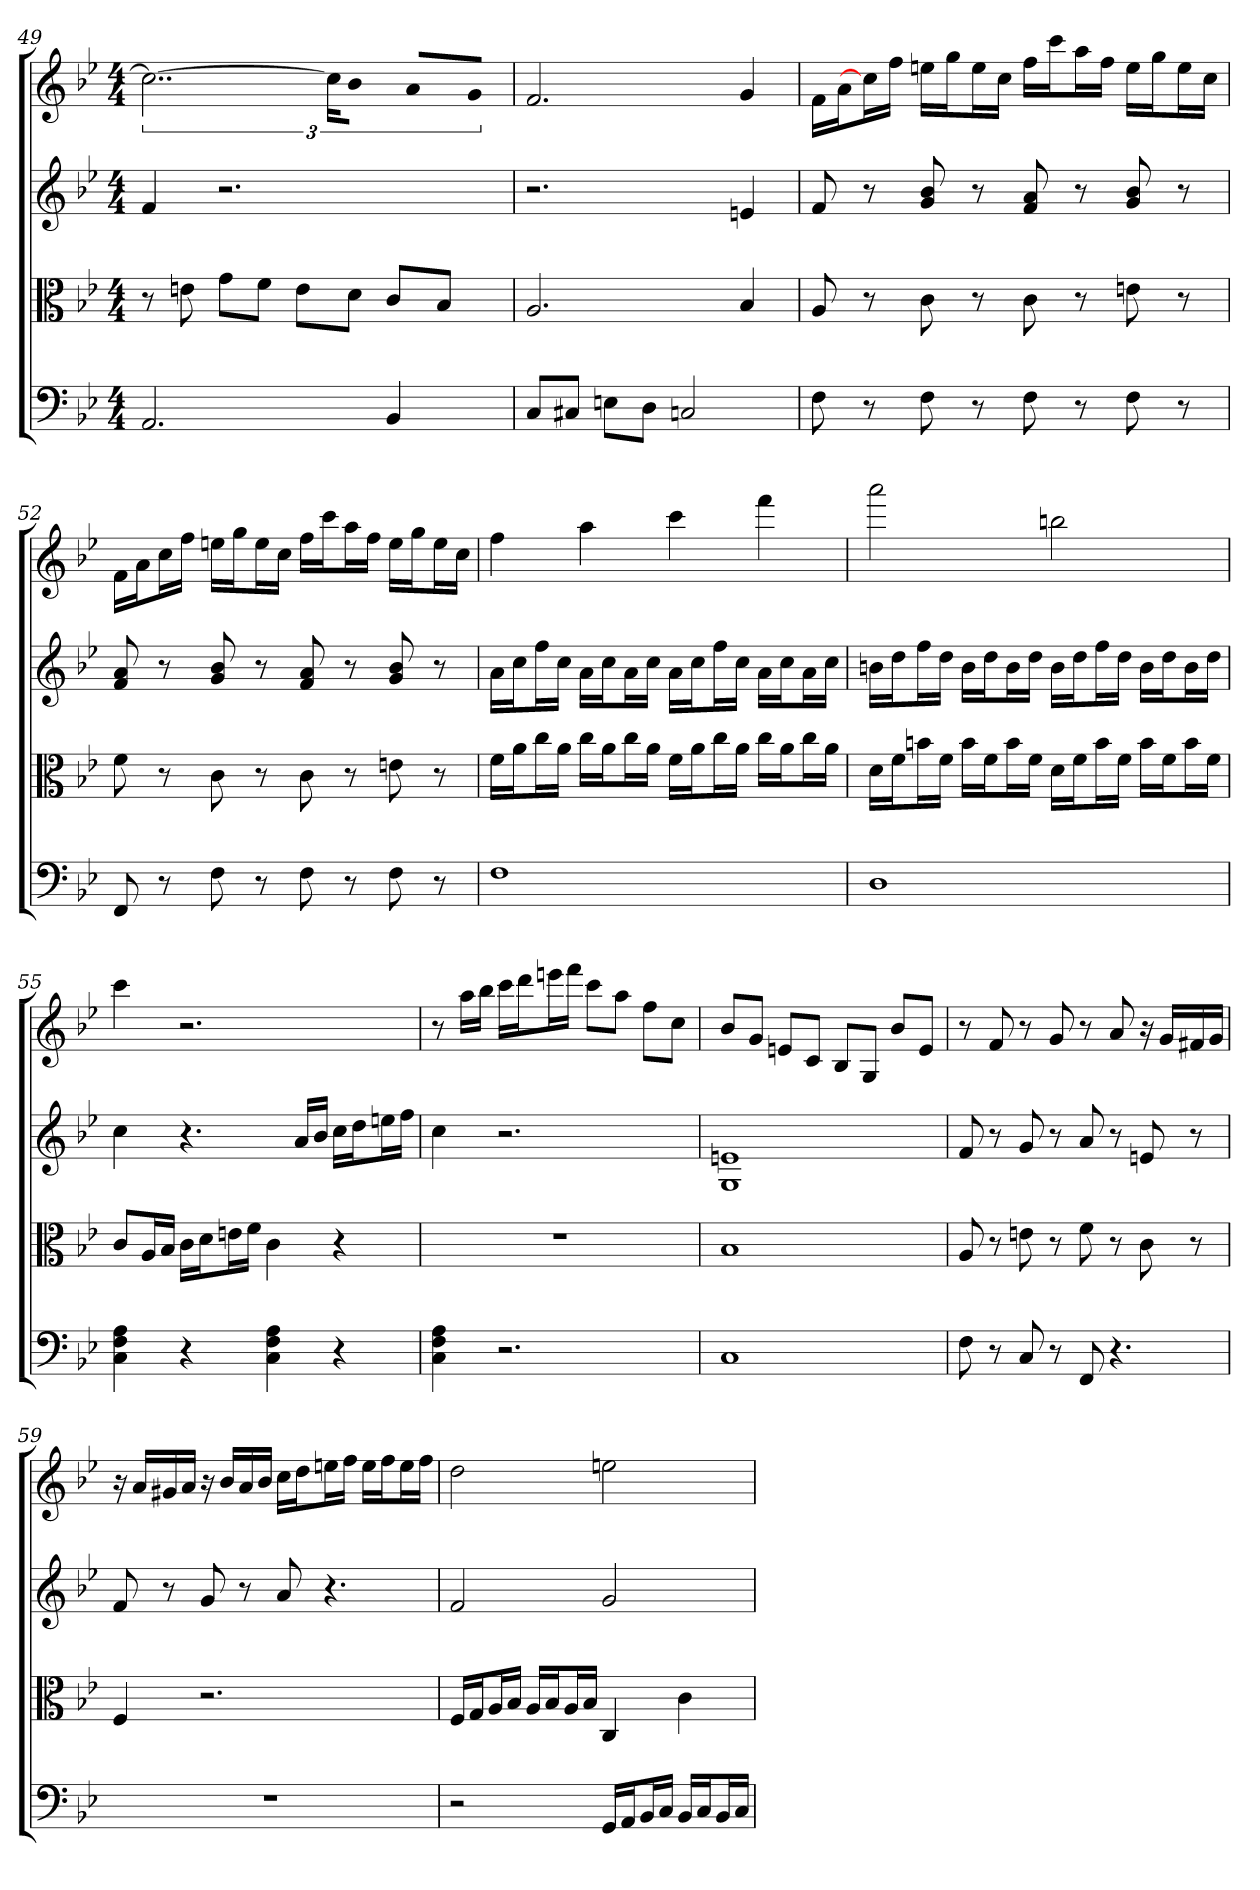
**kern	**kern	**kern	**kern
*part4	*part3	*part2	*part1
*staff4	*staff3	*staff2	*staff1
*clefF4	*clefC3	*	*
*k[b-e-]	*k[b-e-]	*k[b-e-]	*k[b-e-]
*B-:	*B-:	*B-:	*B-:
*M4/4	*M4/4	*M4/4	*M4/4
=49	=49	=49	=49
2.AA	8r	4f	3..cc_
.	8en	.	.
.	8g\L	2.r	.
.	8f\J	.	.
.	8e\L	.	.
.	.	.	24ccKL]
.	8d\J	.	8b-J
4BB-	8c/L	.	8aL
.	8B-/J	.	8gJ
=50	=50	=50	=50
8C/L	2.A	2.r	2.f
8C#X/J	.	.	.
8En\L	.	.	.
8D\J	.	.	.
2Cn	.	.	.
.	4B-	4en	4g
=51	=51	=51	=51
8F	8A	8f	16fLL
.	.	.	16aJ
8r	8r	8r	16ccL]
.	.	.	16ffJJ
8F	8c	8g 8b-	16eenLL
.	.	.	16ggJ
8r	8r	8r	16eeL
.	.	.	16ccJJ
8F	8c	8f 8a	16ffLL
.	.	.	16cccJ
8r	8r	8r	16aaL
.	.	.	16ffJJ
8F	8en	8g 8b-	16eeLL
.	.	.	16ggJ
8r	8r	8r	16eeL
.	.	.	16ccJJ
=52	=52	=52	=52
8FF	8f	8f 8a	16fLL
.	.	.	16aJ
8r	8r	8r	16ccL
.	.	.	16ffJJ
8F	8c	8g 8b-	16eenLL
.	.	.	16ggJ
8r	8r	8r	16eeL
.	.	.	16ccJJ
8F	8c	8f 8a	16ffLL
.	.	.	16cccJ
8r	8r	8r	16aaL
.	.	.	16ffJJ
8F	8en	8g 8b-	16eeLL
.	.	.	16ggJ
8r	8r	8r	16eeL
.	.	.	16ccJJ
=53	=53	=53	=53
1F	16f\LL	16aLL	4ff
.	16a\J	16ccJ	.
.	16cc\L	16ffL	.
.	16a\JJ	16ccJJ	.
.	16cc\LL	16aLL	4aa
.	16a\J	16ccJ	.
.	16cc\L	16aL	.
.	16a\JJ	16ccJJ	.
.	16f\LL	16aLL	4ccc
.	16a\J	16ccJ	.
.	16cc\L	16ffL	.
.	16a\JJ	16ccJJ	.
.	16cc\LL	16aLL	4fff
.	16a\J	16ccJ	.
.	16cc\L	16aL	.
.	16a\JJ	16ccJJ	.
=54	=54	=54	=54
1D	16d\LL	16bnLL	2aaa
.	16f\J	16ddJ	.
.	16bn\L	16ffL	.
.	16f\JJ	16ddJJ	.
.	16b\LL	16bLL	.
.	16f\J	16ddJ	.
.	16b\L	16bL	.
.	16f\JJ	16ddJJ	.
.	16d\LL	16bLL	2bbn
.	16f\J	16ddJ	.
.	16b\L	16ffL	.
.	16f\JJ	16ddJJ	.
.	16b\LL	16bLL	.
.	16f\J	16ddJ	.
.	16b\L	16bL	.
.	16f\JJ	16ddJJ	.
=55	=55	=55	=55
4C 4F 4A	8c/L	4cc	4ccc
.	16A/L	.	.
.	16B-/JJ	.	.
4r	16c\LL	4.r	2.r
.	16d\J	.	.
.	16en\L	.	.
.	16f\JJ	.	.
4C 4F 4A	4c	.	.
.	.	16aLL	.
.	.	16b-JJ	.
4r	4r	16ccLL	.
.	.	16ddJ	.
.	.	16eenL	.
.	.	16ffJJ	.
=56	=56	=56	=56
4C 4F 4A	1r	4cc	8r
.	.	.	16aaLL
.	.	.	16bb-JJ
2.r	.	2.r	16cccLL
.	.	.	16dddJ
.	.	.	16eeenL
.	.	.	16fffJJ
.	.	.	8cccL
.	.	.	8aaJ
.	.	.	8ffL
.	.	.	8ccJ
=57	=57	=57	=57
1C	1B-	1G 1en	8b-L
.	.	.	8gJ
.	.	.	8enL
.	.	.	8cJ
.	.	.	8B-L
.	.	.	8GJ
.	.	.	8b-L
.	.	.	8eJ
=58	=58	=58	=58
8F	8A	8f	8r
8r	8r	8r	8f
8C	8en	8g	8r
8r	8r	8r	8g
8FF	8f	8a	8r
4.r	8r	8r	8a
.	8c	8en	16r
.	.	.	16gLL
.	8r	8r	16f#X
.	.	.	16gJJ
=59	=59	=59	=59
1r	4F	8f	16r
.	.	.	16aLL
.	.	8r	16g#X
.	.	.	16aJJ
.	2.r	8g	16r
.	.	.	16b-LL
.	.	8r	16a
.	.	.	16b-JJ
.	.	8a	16ccLL
.	.	.	16ddJ
.	.	4.r	16eenL
.	.	.	16ffJJ
.	.	.	16eeLL
.	.	.	16ffJ
.	.	.	16eeL
.	.	.	16ffJJ
=60	=60	=60	=60
2r	16F/LL	2f	2dd
.	16G/J	.	.
.	16A/L	.	.
.	16B-/JJ	.	.
.	16A/LL	.	.
.	16B-/J	.	.
.	16A/L	.	.
.	16B-/JJ	.	.
16GG/LL	4C	2g	2een
16AA/J	.	.	.
16BB-/L	.	.	.
16C/JJ	.	.	.
16BB-/LL	4c	.	.
16C/J	.	.	.
16BB-/L	.	.	.
16C/JJ	.	.	.
=	=	=	=
*-	*-	*-	*-
